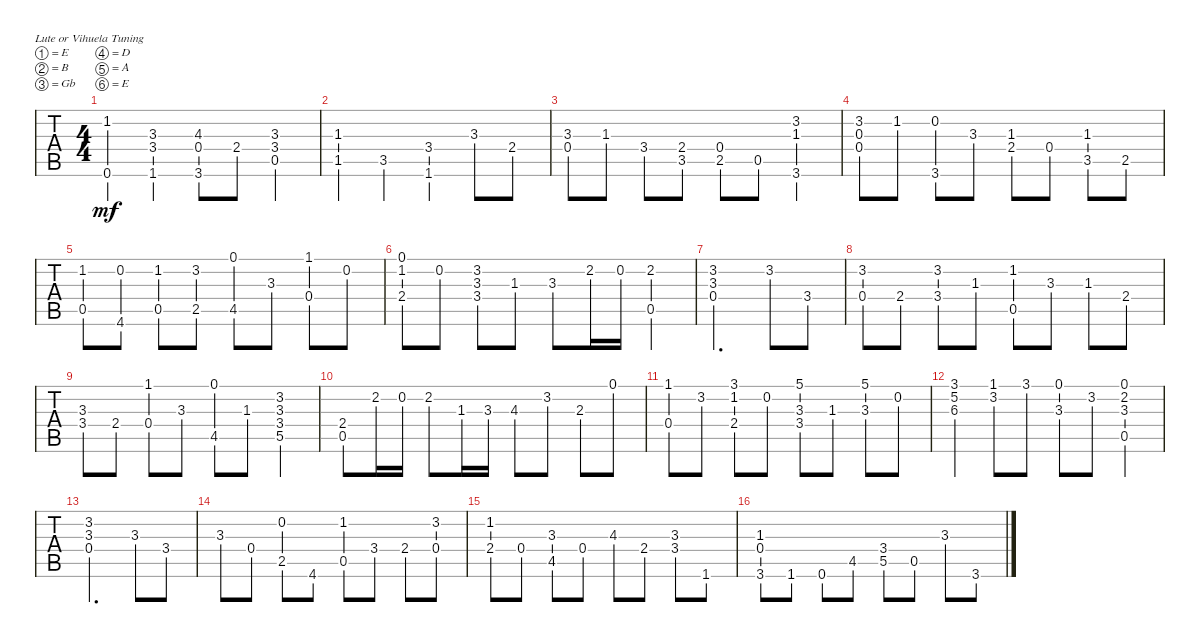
\bracketExtendMode groupsimilarinstruments
\singleTrackTrackNamePolicy hidden
\multiTrackTrackNamePolicy hidden
\firstSystemTrackNameOrientation horizontal
\otherSystemsTrackNameOrientation horizontal
\track ("Track 1" "Track 1") {instrument acousticguitarsteel}
\staff {tabs}
\tuning (E4 B3 Gb3 D3 A2 E2)
\ts (4 4)
\tempo (120 hide)
\clef g2
\ks c
(1.2 0.6).4{dy mf} (3.3 3.4 1.6).4 (4.3 0.4 3.6).8 2.4.8 (3.3 3.4 0.5).4 |
(1.3 1.5).4 3.5.4 (3.4 1.6).4 3.3.8 2.4.8 |
(3.3 0.4).8 1.3.8 3.4.8 (2.4 3.5).8 (0.4 2.5).8 0.5.8 (3.2 1.3 3.6).4 |
(3.2 0.3 0.4).8 1.2.8 (0.2 3.6).8 3.3.8 (1.3 2.4).8 0.4.8 (1.3 3.5).8 2.5.8 |
(1.2 0.5).8 (0.2 4.6).8 (1.2 0.5).8 (3.2 2.5).8 (0.1 4.5).8 3.3.8 (1.1 0.4).8 0.2.8 |
(0.1 1.2 2.4).8 0.2.8 (3.2 3.3 3.4).8 1.3.8 3.3.8 2.2.16 0.2.16 (2.2 0.5).4 |
(3.2 3.3 0.4).2{d} 3.2.8 3.4.8 |
(3.2 0.4).8 2.4.8 (3.2 3.4).8 1.3.8 (1.2 0.5).8 3.3.8 1.3.8 2.4.8 |
(3.3 3.4).8 2.4.8 (1.1 0.4).8 3.3.8 (0.1 4.5).8 1.3.8 (3.2 3.3 3.4 5.5).4 |
(2.4 0.5).8 2.2.16 0.2.16 2.2.8 1.3.16 3.3.16 4.3.8 3.2.8 2.3.8 0.1.8 |
(1.1 0.4).8 3.2.8 (3.1 1.2 2.4).8 0.2.8 (5.1 3.3 3.4).8 1.3.8 (5.1 3.3).8 0.2.8 |
(3.1 5.2 6.3).4 (1.1 3.2).8 3.1.8 (0.1 3.3).8 3.2.8 (0.1 2.2 3.3 0.5).4 |
(3.2 3.3 0.4).2{d} 3.3.8 3.4.8 |
3.3.8 0.4.8 (0.2 2.5).8 4.6.8 (1.2 0.5).8 3.4.8 2.4.8 (3.2 0.4).8 |
(1.2 2.4).8 0.4.8 (3.3 4.5).8 0.4.8 4.3.8 2.4.8 (3.3 3.4).8 1.6.8 |
(1.3 0.4 3.6).8 1.6.8 0.6.8 4.5.8 (3.4 5.5).8 0.5.8 3.3.8 3.6.8
